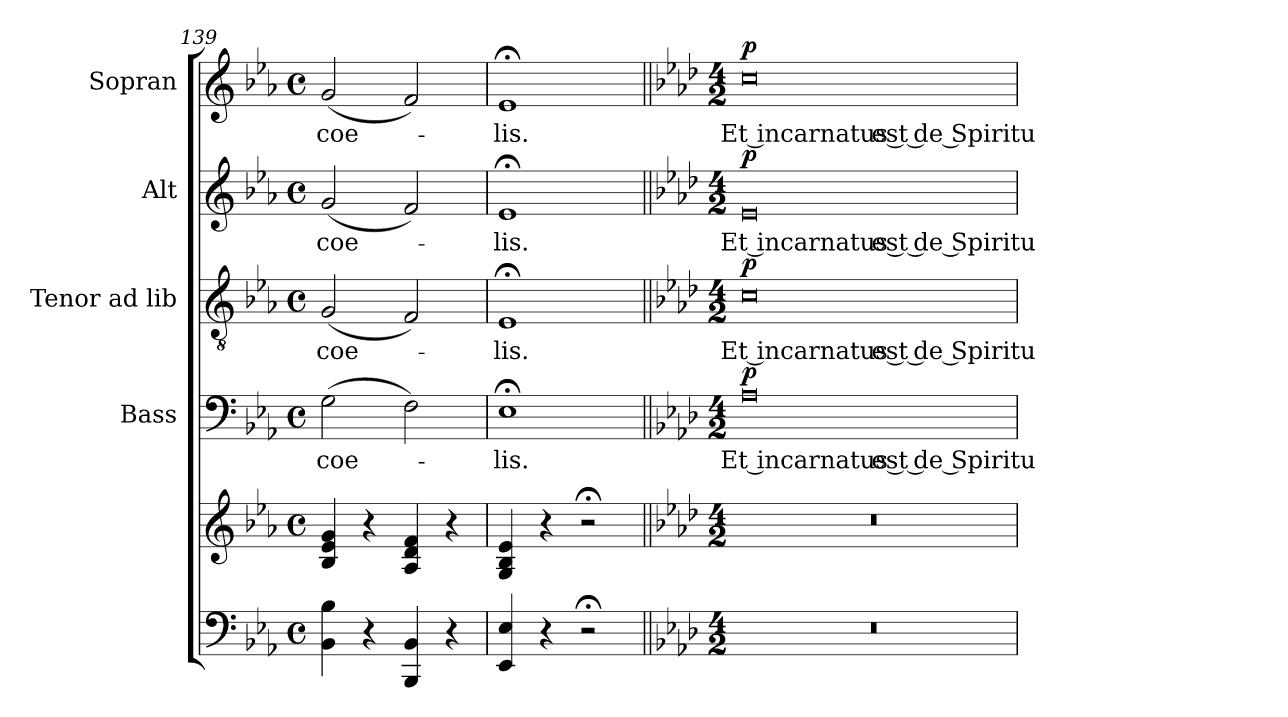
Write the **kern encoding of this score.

**kern	**kern	**kern	**text	**dynam	**kern	**text	**dynam	**kern	**text	**dynam	**kern	**text	**dynam
*part5	*part5	*part4	*part4	*part4	*part3	*part3	*part3	*part2	*part2	*part2	*part1	*part1	*part1
*staff6	*staff5	*staff4	*staff4	*staff4	*staff3	*staff3	*staff3	*staff2	*staff2	*staff2	*staff1	*staff1	*staff1
*	*	*I"Bass	*	*	*I"Tenor ad lib	*	*	*I"Alt	*	*	*I"Sopran	*	*
*	*	*I'B	*	*	*I'T	*	*	*I'A	*	*	*I'S	*	*
*clefF4	*clefG2	*clefF4	*	*	*clefGv2	*	*	*clefG2	*	*	*clefG2	*	*
*k[b-e-a-]	*k[b-e-a-]	*k[b-e-a-]	*	*	*k[b-e-a-]	*	*	*k[b-e-a-]	*	*	*k[b-e-a-]	*	*
*E-:	*E-:	*E-:	*	*	*E-:	*	*	*E-:	*	*	*E-:	*	*
*M4/4	*M4/4	*M4/4	*	*	*M4/4	*	*	*M4/4	*	*	*M4/4	*	*
*met(c)	*met(c)	*met(c)	*	*	*met(c)	*	*	*met(c)	*	*	*met(c)	*	*
=139	=139	=139	=139	=139	=139	=139	=139	=139	=139	=139	=139	=139	=139
!	!	!	!LO:LY:b	!	!	!LO:LY:b	!	!	!LO:LY:b	!	!	!LO:LY:b	!
4BB-\ 4B-\	4B-/ 4e-/ 4g/	(>2G\	coe-	.	(<2G/	coe-	.	(<2g/	coe-	.	(<2g/	coe-	.
4r	4r	.	.	.	.	.	.	.	.	.	.	.	.
4BBB-/ 4BB-/	4A-/ 4d/ 4f/	2F\)	.	.	2F/)	.	.	2f/)	.	.	2f/)	.	.
4r	4r	.	.	.	.	.	.	.	.	.	.	.	.
=140	=140	=140	=140	=140	=140	=140	=140	=140	=140	=140	=140	=140	=140
!	!	!	!LO:LY:b	!	!	!LO:LY:b	!	!	!LO:LY:b	!	!	!LO:LY:b	!
4EE-/ 4E-/	4G/ 4B-/ 4e-/	1E-;<	-lis.	.	1E-;<	-lis.	.	1e-;<	-lis.	.	1e-;<	-lis.	.
4r	4r	.	.	.	.	.	.	.	.	.	.	.	.
2r;	2r;<	.	.	.	.	.	.	.	.	.	.	.	.
!!LO:PB:g=z
=141||	=141||	=141||	=141||	=141||	=141||	=141||	=141||	=141||	=141||	=141||	=141||	=141||	=141||
*k[b-e-a-d-]	*k[b-e-a-d-]	*k[b-e-a-d-]	*	*	*k[b-e-a-d-]	*	*	*k[b-e-a-d-]	*	*	*k[b-e-a-d-]	*	*
*A-:	*A-:	*A-:	*	*	*A-:	*	*	*A-:	*	*	*A-:	*	*
*M4/2	*M4/2	*M4/2	*	*	*M4/2	*	*	*M4/2	*	*	*M4/2	*	*
!	!	!	!LO:LY:b	!LO:DY:a	!	!LO:LY:b	!LO:DY:a	!	!LO:LY:b	!LO:DY:a	!	!LO:LY:b	!LO:DY:a
0r	0r	0A-	Et incarnatus est de Spiritu	p	0c	Et incarnatus est de Spiritu	p	0e-	Et incarnatus est de Spiritu	p	0cc	Et incarnatus est de Spiritu	p
=	=	=	=	=	=	=	=	=	=	=	=	=	=
*-	*-	*-	*-	*-	*-	*-	*-	*-	*-	*-	*-	*-	*-
